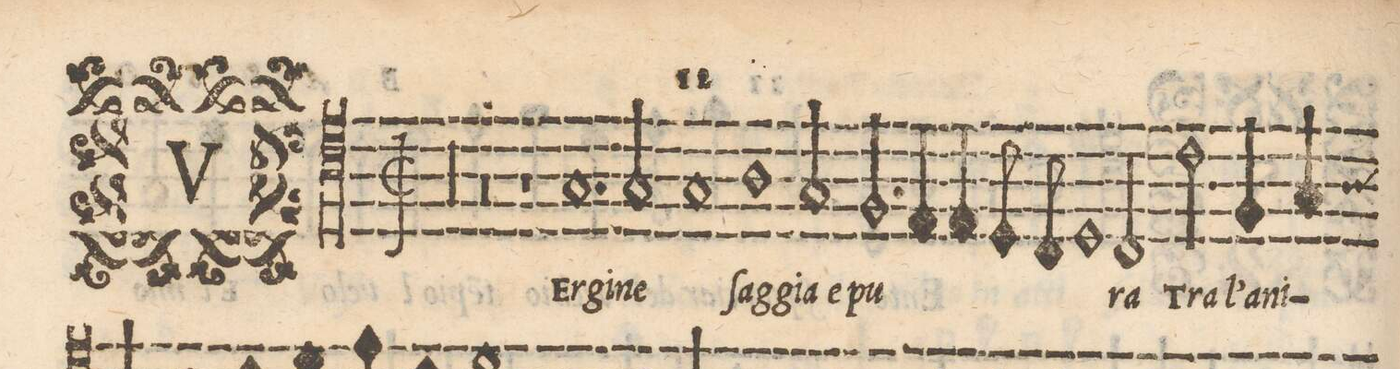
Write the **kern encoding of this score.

**kern	**text
*I"BASSO	*
*clefC4	*
*k[]	*
*met(C|)	*
*M2/1	*
00r	.
=2-	=2-
=3-	=3-
0r	.
=4-	=4-
1r	.
1.G	VEr-
=5-	=5-
2G/	-gi-
1G	-ne
=6-	=6-
1A	ſag-
2G/	-gia e
2.F/	pu-
=7-	=7-
4E/	.
4E/	.
8D/	.
8C/	.
1D	.
=8-	=8-
2C/	-ra
2c\	Tra
4F/	l`a-
4G/	-ni-
*-	*-
